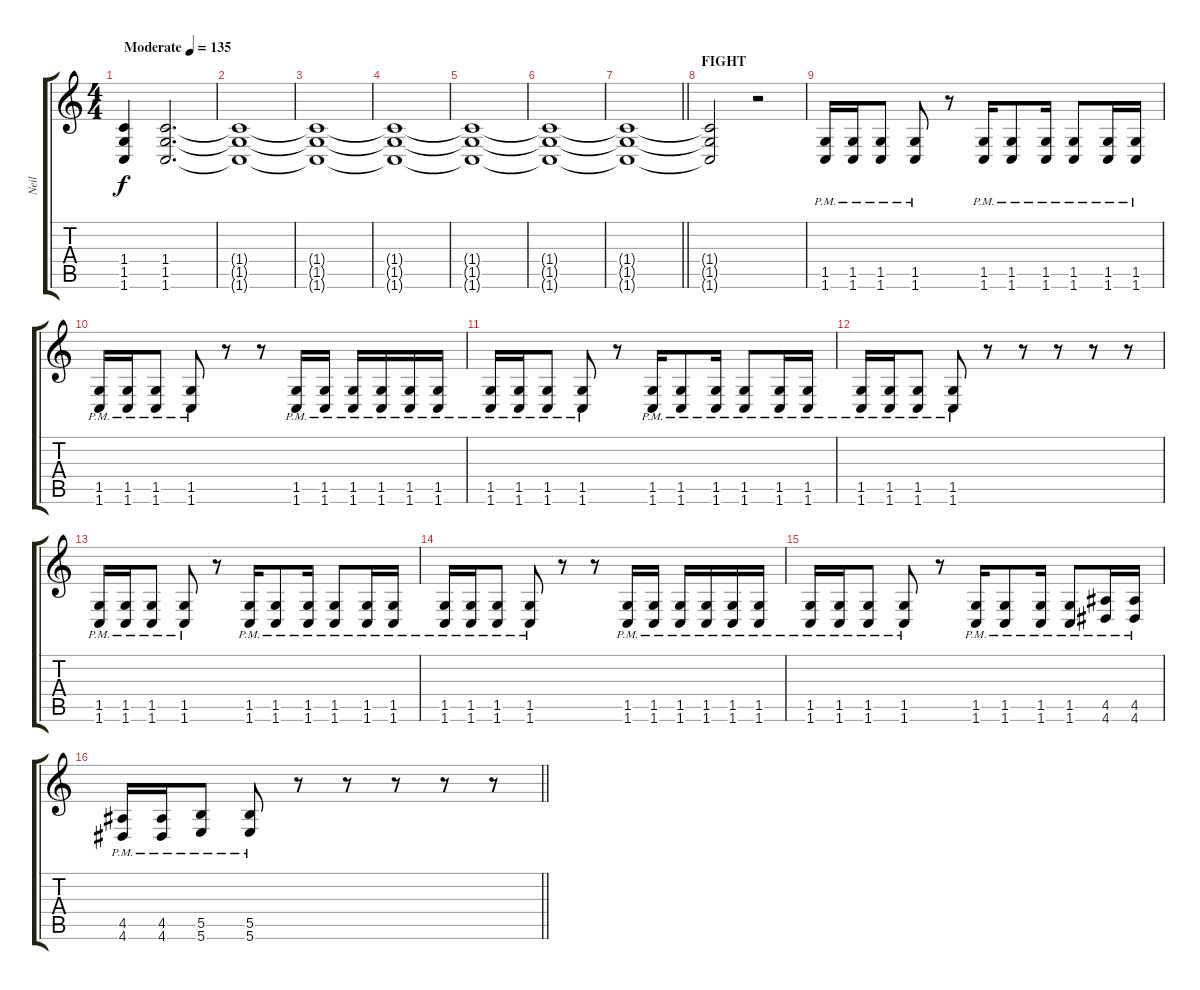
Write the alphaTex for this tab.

\track ("Neil" "Neil") {instrument distortionguitar}
\staff {score tabs}
\tuning (Db4 Ab3 E3 B2 Gb2 B1) {hide}
\ts (4 4)
\tempo (135 "Moderate")
\clef g2
\ks c
(1.4 1.5 1.6).4{dy f volume 0 instrument distortionguitar} (1.4 1.5 1.6).2{d volume 13} |
(1.4{t} 1.5{t} 1.6{t}).1 |
(1.4{t} 1.5{t} 1.6{t}).1 |
(1.4{t} 1.5{t} 1.6{t}).1 |
(1.4{t} 1.5{t} 1.6{t}).1 |
(1.4{t} 1.5{t} 1.6{t}).1 |
\barLineRight lightlight
(1.4{t} 1.5{t} 1.6{t}).1 |
\section ("" "FIGHT")
(1.4{t} 1.5{t} 1.6{t}).2 r.2 |
(1.5{pm} 1.6{pm}).16 (1.5{pm} 1.6{pm}).16 (1.5{pm} 1.6{pm}).8 (1.5{pm} 1.6{pm}).8 r.8 (1.5{pm} 1.6{pm}).16 (1.5{pm} 1.6{pm}).8 (1.5{pm} 1.6{pm}).16 (1.5{pm} 1.6{pm}).8 (1.5{pm} 1.6{pm}).16 (1.5{pm} 1.6{pm}).16 |
(1.5{pm} 1.6{pm}).16 (1.5{pm} 1.6{pm}).16 (1.5{pm} 1.6{pm}).8 (1.5{pm} 1.6{pm}).8 r.8 r.8 (1.5{pm} 1.6{pm}).16 (1.5{pm} 1.6{pm}).16 (1.5{pm} 1.6{pm}).16 (1.5{pm} 1.6{pm}).16 (1.5{pm} 1.6{pm}).16 (1.5{pm} 1.6{pm}).16 |
(1.5{pm} 1.6{pm}).16 (1.5{pm} 1.6{pm}).16 (1.5{pm} 1.6{pm}).8 (1.5{pm} 1.6{pm}).8 r.8 (1.5{pm} 1.6{pm}).16 (1.5{pm} 1.6{pm}).8 (1.5{pm} 1.6{pm}).16 (1.5{pm} 1.6{pm}).8 (1.5{pm} 1.6{pm}).16 (1.5{pm} 1.6{pm}).16 |
(1.5{pm} 1.6{pm}).16 (1.5{pm} 1.6{pm}).16 (1.5{pm} 1.6{pm}).8 (1.5{pm} 1.6{pm}).8 r.8 r.8 r.8 r.8 r.8 |
(1.5{pm} 1.6{pm}).16 (1.5{pm} 1.6{pm}).16 (1.5{pm} 1.6{pm}).8 (1.5{pm} 1.6{pm}).8 r.8 (1.5{pm} 1.6{pm}).16 (1.5{pm} 1.6{pm}).8 (1.5{pm} 1.6{pm}).16 (1.5{pm} 1.6{pm}).8 (1.5{pm} 1.6{pm}).16 (1.5{pm} 1.6{pm}).16 |
(1.5{pm} 1.6{pm}).16 (1.5{pm} 1.6{pm}).16 (1.5{pm} 1.6{pm}).8 (1.5{pm} 1.6{pm}).8 r.8 r.8 (1.5{pm} 1.6{pm}).16 (1.5{pm} 1.6{pm}).16 (1.5{pm} 1.6{pm}).16 (1.5{pm} 1.6{pm}).16 (1.5{pm} 1.6{pm}).16 (1.5{pm} 1.6{pm}).16 |
(1.5{pm} 1.6{pm}).16 (1.5{pm} 1.6{pm}).16 (1.5{pm} 1.6{pm}).8 (1.5{pm} 1.6{pm}).8 r.8 (1.5{pm} 1.6{pm}).16 (1.5{pm} 1.6{pm}).8 (1.5{pm} 1.6{pm}).16 (1.5{pm} 1.6{pm}).8 (4.5{pm} 4.6{pm}).16 (4.5{pm} 4.6{pm}).16 |
\barLineRight lightlight
(4.5{pm} 4.6{pm}).16 (4.5{pm} 4.6{pm}).16 (5.5{pm} 5.6{pm}).8 (5.5{pm} 5.6{pm}).8 r.8 r.8 r.8 r.8 r.8
